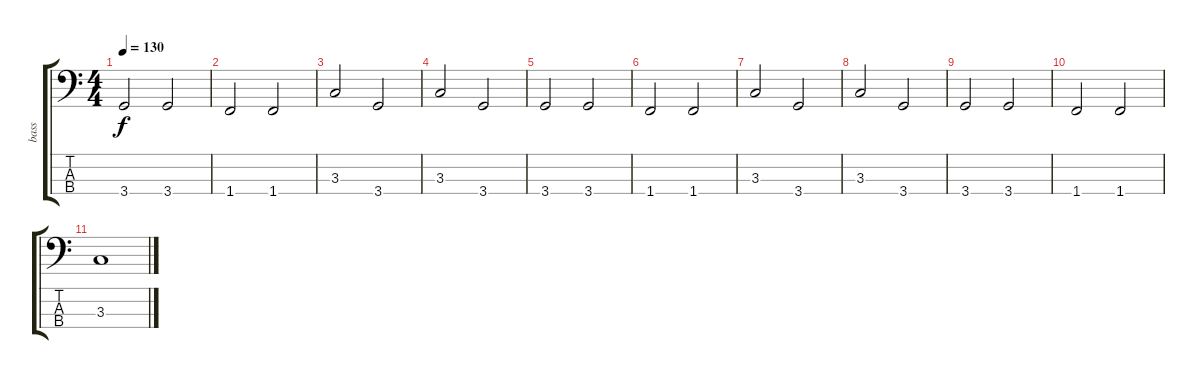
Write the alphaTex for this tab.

\track ("bass" "bass") {instrument electricbassfinger}
\staff {score tabs}
\tuning (G2 D2 A1 E1) {hide}
\ts (4 4)
\tempo 130
\clef f4
\ks c
3.4.2{dy f} 3.4.2 |
1.4.2 1.4.2 |
3.3.2 3.4.2 |
3.3.2 3.4.2 |
3.4.2 3.4.2 |
1.4.2 1.4.2 |
3.3.2 3.4.2 |
3.3.2 3.4.2 |
3.4.2 3.4.2 |
1.4.2 1.4.2 |
3.3.1
